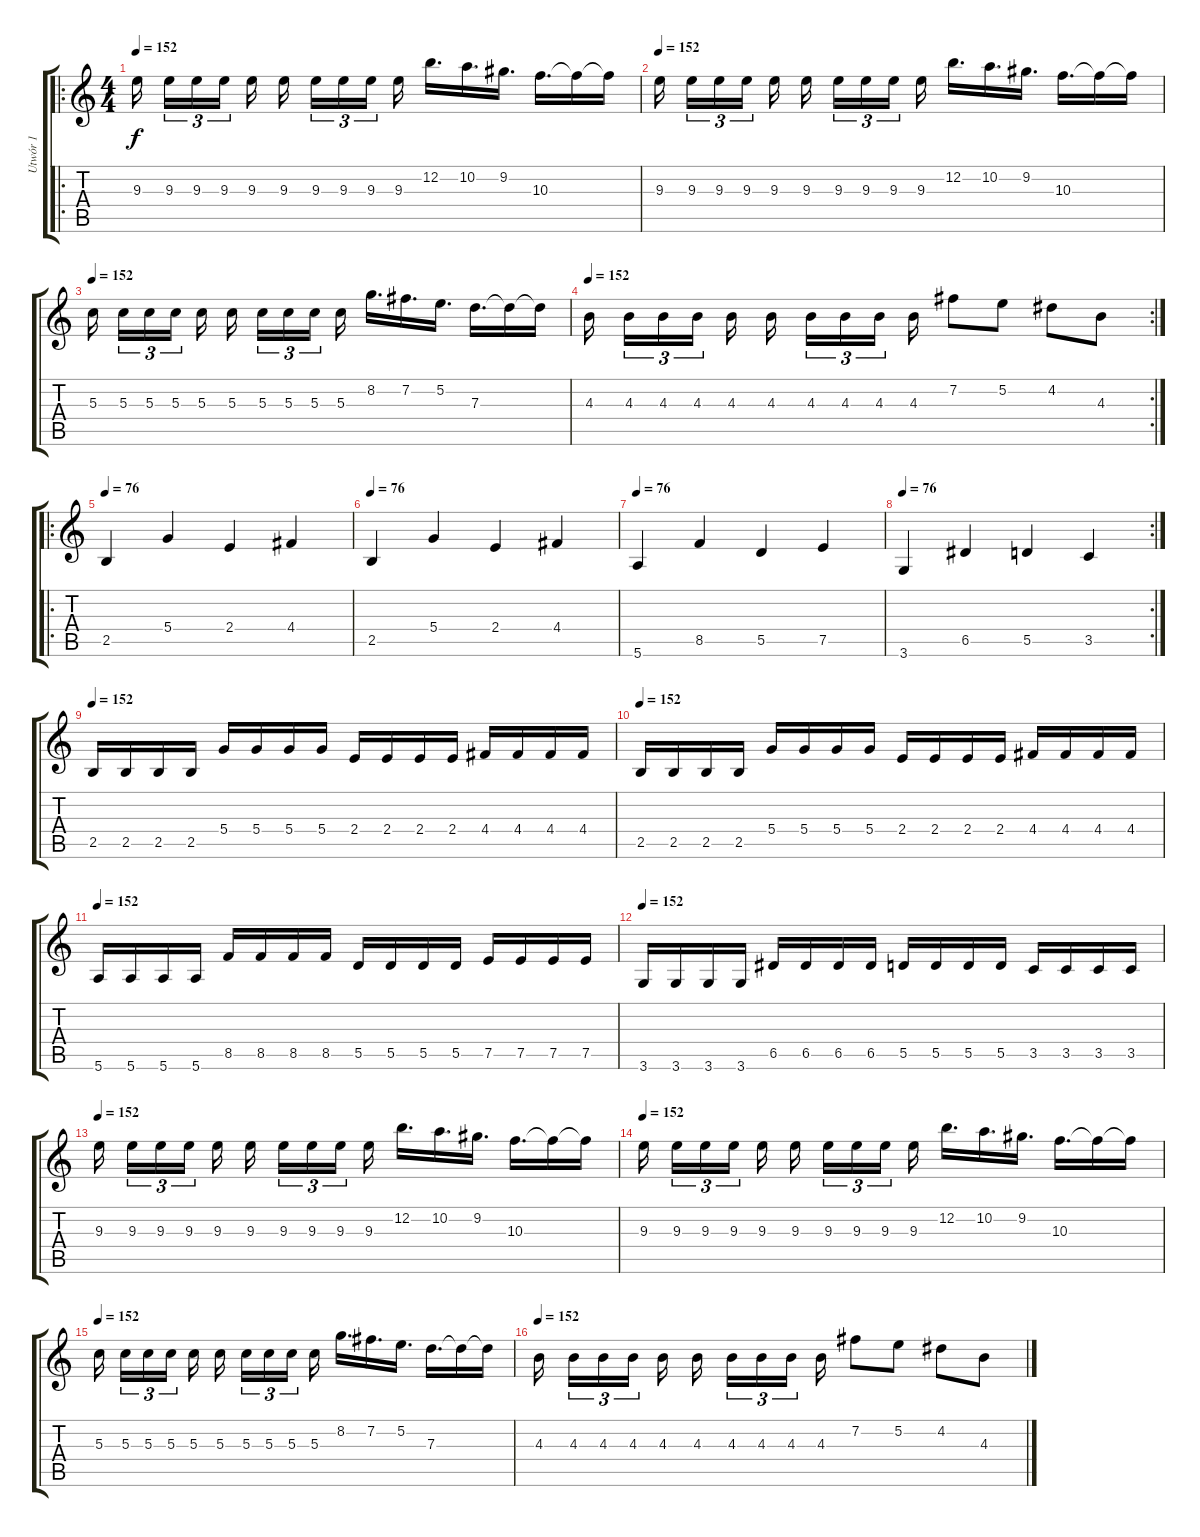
\track ("Utwór 1" "Utwór 1") {instrument distortionguitar}
\staff {score tabs}
\tuning (E4 B3 G3 D3 A2 E2) {hide}
\ro
\ts (4 4)
\tempo 152
\clef g2
\ks c
9.3.16{dy f} 9.3.16{tu (3 2)} 9.3.16{tu (3 2)} 9.3.16{tu (3 2)} 9.3.16 9.3.16 9.3.16{tu (3 2)} 9.3.16{tu (3 2)} 9.3.16{tu (3 2)} 9.3.16 12.2.16{d} 10.2.16{d} 9.2.16{d} 10.3.16{d} 10.3{t}.16 10.3{t}.16 |
\tempo 152
9.3.16 9.3.16{tu (3 2)} 9.3.16{tu (3 2)} 9.3.16{tu (3 2)} 9.3.16 9.3.16 9.3.16{tu (3 2)} 9.3.16{tu (3 2)} 9.3.16{tu (3 2)} 9.3.16 12.2.16{d} 10.2.16{d} 9.2.16{d} 10.3.16{d} 10.3{t}.16 10.3{t}.16 |
\tempo 152
5.3.16 5.3.16{tu (3 2)} 5.3.16{tu (3 2)} 5.3.16{tu (3 2)} 5.3.16 5.3.16 5.3.16{tu (3 2)} 5.3.16{tu (3 2)} 5.3.16{tu (3 2)} 5.3.16 8.2.16{d} 7.2.16{d} 5.2.16{d} 7.3.16{d} 7.3{t}.16 7.3{t}.16 |
\rc 2
\tempo 152
4.3.16 4.3.16{tu (3 2)} 4.3.16{tu (3 2)} 4.3.16{tu (3 2)} 4.3.16 4.3.16 4.3.16{tu (3 2)} 4.3.16{tu (3 2)} 4.3.16{tu (3 2)} 4.3.16 7.2.8 5.2.8 4.2.8 4.3.8 |
\ro
\tempo 76
2.5.4 5.4.4 2.4.4 4.4.4 |
\tempo 76
2.5.4 5.4.4 2.4.4 4.4.4 |
\tempo 76
5.6.4 8.5.4 5.5.4 7.5.4 |
\rc 2
\tempo 76
3.6.4 6.5.4 5.5.4 3.5.4 |
\tempo 152
2.5.16 2.5.16 2.5.16 2.5.16 5.4.16 5.4.16 5.4.16 5.4.16 2.4.16 2.4.16 2.4.16 2.4.16 4.4.16 4.4.16 4.4.16 4.4.16 |
\tempo 152
2.5.16 2.5.16 2.5.16 2.5.16 5.4.16 5.4.16 5.4.16 5.4.16 2.4.16 2.4.16 2.4.16 2.4.16 4.4.16 4.4.16 4.4.16 4.4.16 |
\tempo 152
5.6.16 5.6.16 5.6.16 5.6.16 8.5.16 8.5.16 8.5.16 8.5.16 5.5.16 5.5.16 5.5.16 5.5.16 7.5.16 7.5.16 7.5.16 7.5.16 |
\tempo 152
3.6.16 3.6.16 3.6.16 3.6.16 6.5.16 6.5.16 6.5.16 6.5.16 5.5.16 5.5.16 5.5.16 5.5.16 3.5.16 3.5.16 3.5.16 3.5.16 |
\tempo 152
9.3.16 9.3.16{tu (3 2)} 9.3.16{tu (3 2)} 9.3.16{tu (3 2)} 9.3.16 9.3.16 9.3.16{tu (3 2)} 9.3.16{tu (3 2)} 9.3.16{tu (3 2)} 9.3.16 12.2.16{d} 10.2.16{d} 9.2.16{d} 10.3.16{d} 10.3{t}.16 10.3{t}.16 |
\tempo 152
9.3.16 9.3.16{tu (3 2)} 9.3.16{tu (3 2)} 9.3.16{tu (3 2)} 9.3.16 9.3.16 9.3.16{tu (3 2)} 9.3.16{tu (3 2)} 9.3.16{tu (3 2)} 9.3.16 12.2.16{d} 10.2.16{d} 9.2.16{d} 10.3.16{d} 10.3{t}.16 10.3{t}.16 |
\tempo 152
5.3.16 5.3.16{tu (3 2)} 5.3.16{tu (3 2)} 5.3.16{tu (3 2)} 5.3.16 5.3.16 5.3.16{tu (3 2)} 5.3.16{tu (3 2)} 5.3.16{tu (3 2)} 5.3.16 8.2.16{d} 7.2.16{d} 5.2.16{d} 7.3.16{d} 7.3{t}.16 7.3{t}.16 |
\tempo 152
4.3.16 4.3.16{tu (3 2)} 4.3.16{tu (3 2)} 4.3.16{tu (3 2)} 4.3.16 4.3.16 4.3.16{tu (3 2)} 4.3.16{tu (3 2)} 4.3.16{tu (3 2)} 4.3.16 7.2.8 5.2.8 4.2.8 4.3.8
